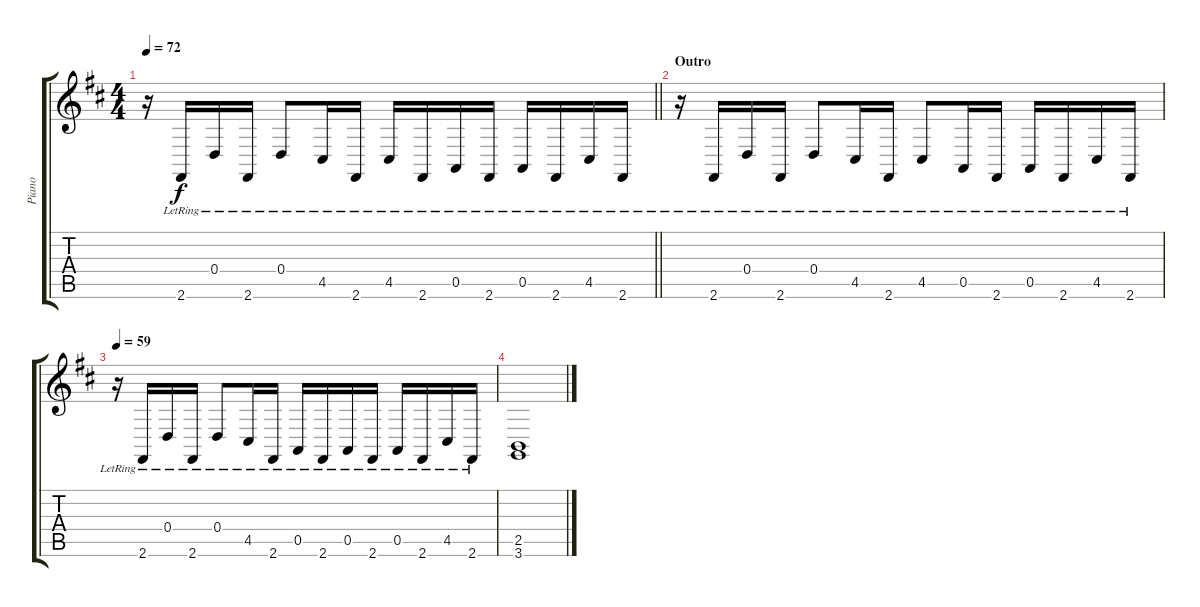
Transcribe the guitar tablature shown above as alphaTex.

\track ("Piano" "Piano") {instrument brightacousticpiano}
\staff {score tabs}
\tuning (E4 B3 G3 D3 A2 E2) {hide}
\ts (4 4)
\tempo 72
\clef g2
\barLineRight lightlight
\ks d
r.16{dy f} 2.6{lr}.16 0.4{lr}.16 2.6{lr}.16 0.4{lr}.8 4.5{lr}.16 2.6{lr}.16 4.5{lr}.16 2.6{lr}.16 0.5{lr}.16 2.6{lr}.16 0.5{lr}.16 2.6{lr}.16 4.5{lr}.16 2.6{lr}.16 |
\section ("" "Outro")
r.16 2.6{lr}.16 0.4{lr}.16 2.6{lr}.16 0.4{lr}.8 4.5{lr}.16 2.6{lr}.16 4.5{lr}.8 0.5{lr}.16 2.6{lr}.16 0.5{lr}.16 2.6{lr}.16 4.5{lr}.16 2.6{lr}.16 |
\tempo 59
r.16 2.6{lr}.16 0.4{lr}.16 2.6{lr}.16 0.4{lr}.8 4.5{lr}.16 2.6{lr}.16 0.5{lr}.16 2.6{lr}.16 0.5{lr}.16 2.6{lr}.16 0.5{lr}.16 2.6{lr}.16 4.5{lr}.16 2.6{lr}.16 |
(2.5 3.6).1
